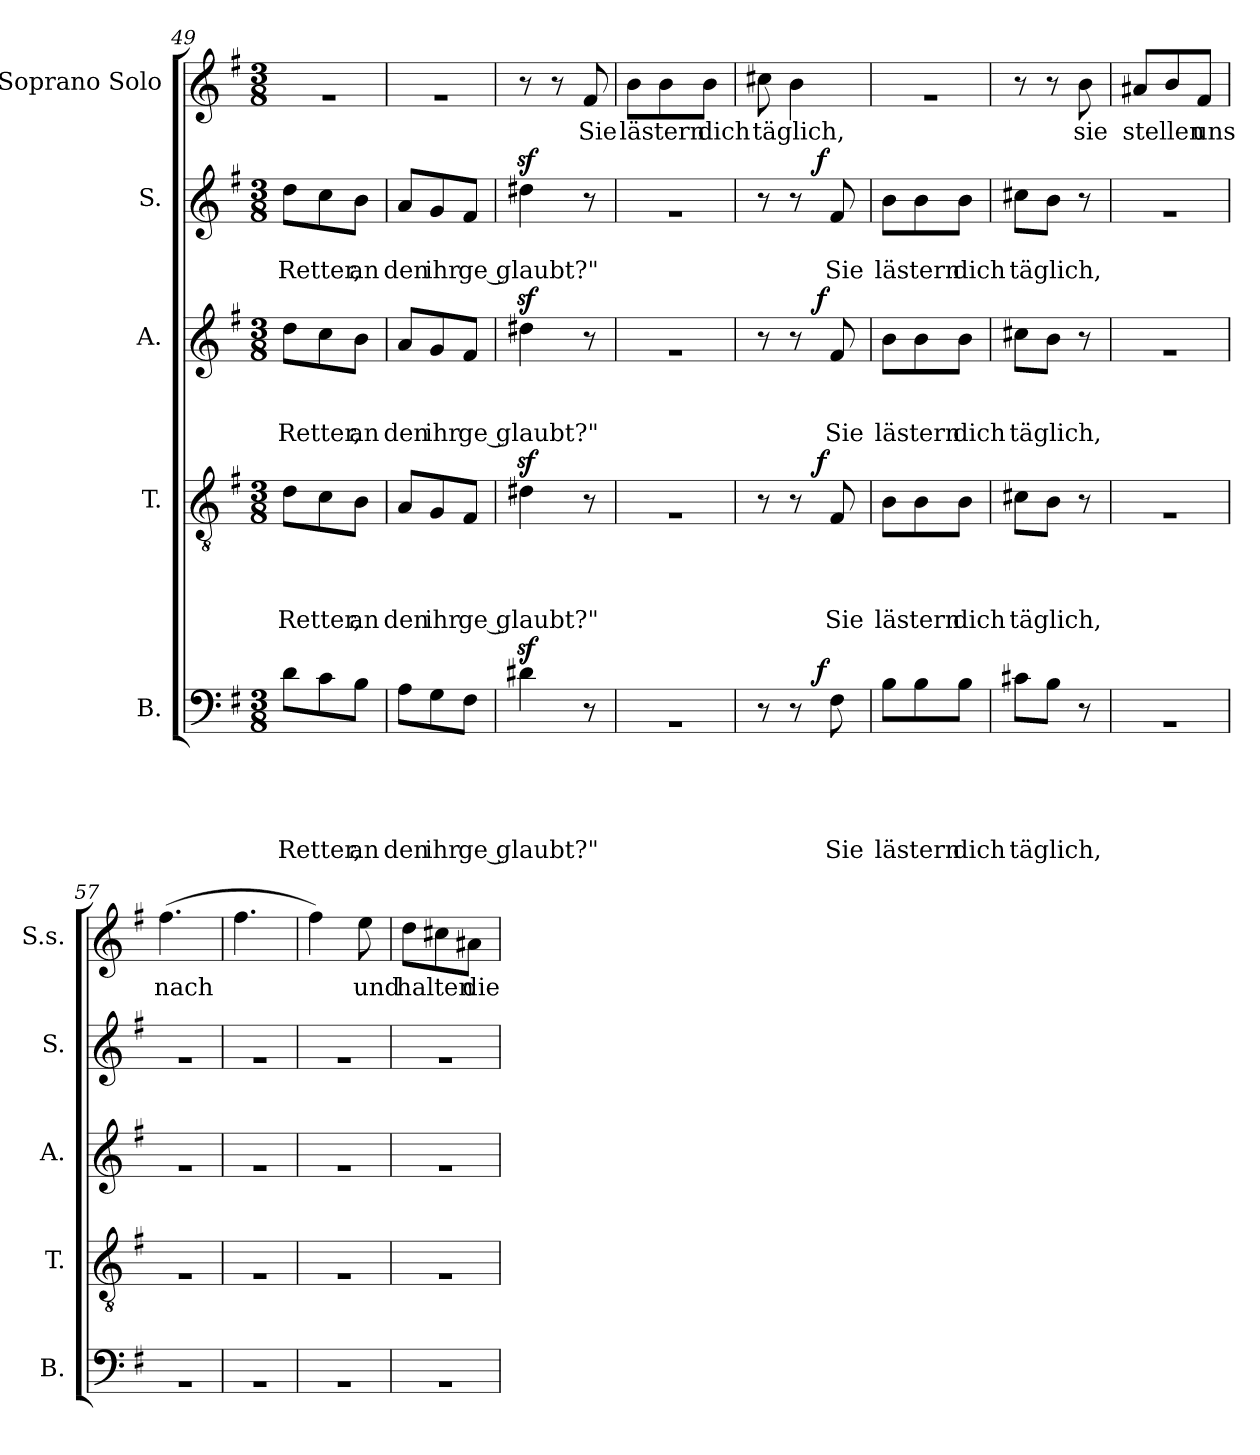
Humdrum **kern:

**kern	**text	**text	**text	**text	**text	**dynam	**kern	**text	**text	**text	**text	**dynam	**kern	**text	**text	**text	**dynam	**kern	**text	**text	**dynam	**kern	**text
*part5	*part5	*part5	*part5	*part5	*part5	*part5	*part4	*part4	*part4	*part4	*part4	*part4	*part3	*part3	*part3	*part3	*part3	*part2	*part2	*part2	*part2	*part1	*part1
*staff5	*staff5	*staff5	*staff5	*staff5	*staff5	*staff5	*staff4	*staff4	*staff4	*staff4	*staff4	*staff4	*staff3	*staff3	*staff3	*staff3	*staff3	*staff2	*staff2	*staff2	*staff2	*staff1	*staff1
*I"B.	*	*	*	*	*	*	*I"T.	*	*	*	*	*	*I"A.	*	*	*	*	*I"S.	*	*	*	*I"Soprano Solo	*
*I'B.	*	*	*	*	*	*	*I'T.	*	*	*	*	*	*I'A.	*	*	*	*	*I'S.	*	*	*	*I'S.s.	*
*clefF4	*	*	*	*	*	*	*clefGv2	*	*	*	*	*	*clefG2	*	*	*	*	*clefG2	*	*	*	*clefG2	*
*k[f#]	*	*	*	*	*	*	*k[f#]	*	*	*	*	*	*k[f#]	*	*	*	*	*k[f#]	*	*	*	*k[f#]	*
*G:	*	*	*	*	*	*	*G:	*	*	*	*	*	*G:	*	*	*	*	*G:	*	*	*	*G:	*
*M3/8	*	*	*	*	*	*	*M3/8	*	*	*	*	*	*M3/8	*	*	*	*	*M3/8	*	*	*	*M3/8	*
=49	=49	=49	=49	=49	=49	=49	=49	=49	=49	=49	=49	=49	=49	=49	=49	=49	=49	=49	=49	=49	=49	=49	=49
!	!	!	!	!	!LO:LY:b	!	!	!	!	!	!LO:LY:b	!	!	!	!	!LO:LY:b	!	!	!	!LO:LY:b	!	!LO:N:vis=1	!
8d\L	.	.	.	.	Retter,	.	8d\L	.	.	.	Retter,	.	8dd\L	.	.	Retter,	.	8dd\L	.	Retter,	.	4.ra	.
8c\	.	.	.	.	.	.	8c\	.	.	.	.	.	8cc\	.	.	.	.	8cc\	.	.	.	.	.
!	!	!	!	!	!LO:LY:b	!	!	!	!	!	!LO:LY:b	!	!	!	!	!LO:LY:b	!	!	!	!LO:LY:b	!	!	!
8B\J	.	.	.	.	an	.	8B\J	.	.	.	an	.	8b\J	.	.	an	.	8b\J	.	an	.	.	.
=50	=50	=50	=50	=50	=50	=50	=50	=50	=50	=50	=50	=50	=50	=50	=50	=50	=50	=50	=50	=50	=50	=50	=50
!	!	!	!	!	!LO:LY:b	!	!	!	!	!	!LO:LY:b	!	!	!	!	!LO:LY:b	!	!	!	!LO:LY:b	!	!LO:N:vis=1	!
8A\L	.	.	.	.	den	.	8A/L	.	.	.	den	.	8a/L	.	.	den	.	8a/L	.	den	.	4.ra	.
!	!	!	!	!	!LO:LY:b	!	!	!	!	!	!LO:LY:b	!	!	!	!	!LO:LY:b	!	!	!	!LO:LY:b	!	!	!
8G\	.	.	.	.	ihr	.	8G/	.	.	.	ihr	.	8g/	.	.	ihr	.	8g/	.	ihr	.	.	.
!	!	!	!	!	!LO:LY:b	!	!	!	!	!	!LO:LY:b	!	!	!	!	!LO:LY:b	!	!	!	!LO:LY:b	!	!	!
8F#\J	.	.	.	.	ge glaubt?"	.	8F#/J	.	.	.	ge glaubt?"	.	8f#/J	.	.	ge glaubt?"	.	8f#/J	.	ge glaubt?"	.	.	.
=51	=51	=51	=51	=51	=51	=51	=51	=51	=51	=51	=51	=51	=51	=51	=51	=51	=51	=51	=51	=51	=51	=51	=51
4d#Xz>\	.	.	.	.	.	.	4d#Xz>\	.	.	.	.	.	4dd#Xz>\	.	.	.	.	4dd#Xz>\	.	.	.	8r	.
.	.	.	.	.	.	.	.	.	.	.	.	.	.	.	.	.	.	.	.	.	.	8r	.
!	!	!	!	!	!	!	!	!	!	!	!	!	!	!	!	!	!	!	!	!	!	!	!LO:LY:b
8r	.	.	.	.	.	.	8r	.	.	.	.	.	8r	.	.	.	.	8r	.	.	.	8f#/	Sie
=52	=52	=52	=52	=52	=52	=52	=52	=52	=52	=52	=52	=52	=52	=52	=52	=52	=52	=52	=52	=52	=52	=52	=52
!LO:N:vis=1	!	!	!	!	!	!	!LO:N:vis=1	!	!	!	!	!	!LO:N:vis=1	!	!	!	!	!LO:N:vis=1	!	!	!	!	!LO:LY:b
4.rC	.	.	.	.	.	.	4.rA	.	.	.	.	.	4.ra	.	.	.	.	4.ra	.	.	.	8b\L	läs
!	!	!	!	!	!	!	!	!	!	!	!	!	!	!	!	!	!	!	!	!	!	!	!LO:LY:b
.	.	.	.	.	.	.	.	.	.	.	.	.	.	.	.	.	.	.	.	.	.	8b\	tern
!	!	!	!	!	!	!	!	!	!	!	!	!	!	!	!	!	!	!	!	!	!	!	!LO:LY:b
.	.	.	.	.	.	.	.	.	.	.	.	.	.	.	.	.	.	.	.	.	.	8b\J	dich
=53	=53	=53	=53	=53	=53	=53	=53	=53	=53	=53	=53	=53	=53	=53	=53	=53	=53	=53	=53	=53	=53	=53	=53
!	!	!	!	!	!	!	!	!	!	!	!	!	!	!	!	!	!	!	!	!	!	!	!LO:LY:b
*^	*	*	*	*	*	*	*^	*	*	*	*	*	*^	*	*	*	*	*^	*	*	*	*	*
8r	8..ryy	.	.	.	.	.	.	8r	8..ryy	.	.	.	.	.	8r	8..ryy	.	.	.	.	8r	8..ryy	.	.	.	8cc#X\	täglich,
8r	.	.	.	.	.	.	.	8r	.	.	.	.	.	.	8r	.	.	.	.	.	8r	.	.	.	.	4b\	.
!	!	!	!	!	!	!	!LO:DY:a	!	!	!	!	!	!	!LO:DY:a	!	!	!	!	!	!LO:DY:a	!	!	!	!	!LO:DY:a	!	!
.	8ryy	.	.	.	.	.	f	.	8ryy	.	.	.	.	f	.	8ryy	.	.	.	f	.	8ryy	.	.	f	.	.
!	!	!	!	!	!	!LO:LY:b	!	!	!	!	!	!	!LO:LY:b	!	!	!	!	!	!LO:LY:b	!	!	!	!	!LO:LY:b	!	!	!
8F#\	.	.	.	.	.	Sie	.	8F#/	.	.	.	.	Sie	.	8f#/	.	.	.	Sie	.	8f#/	.	.	Sie	.	.	.
.	32ryy	.	.	.	.	.	.	.	32ryy	.	.	.	.	.	.	32ryy	.	.	.	.	.	32ryy	.	.	.	.	.
=54	=54	=54	=54	=54	=54	=54	=54	=54	=54	=54	=54	=54	=54	=54	=54	=54	=54	=54	=54	=54	=54	=54	=54	=54	=54	=54	=54
!	!	!	!	!	!	!LO:LY:b	!	!	!	!	!	!	!LO:LY:b	!	!	!	!	!	!LO:LY:b	!	!	!	!	!LO:LY:b	!	!LO:N:vis=1	!
*v	*v	*	*	*	*	*	*	*	*	*	*	*	*	*	*v	*v	*	*	*	*	*v	*v	*	*	*	*	*
*	*	*	*	*	*	*	*v	*v	*	*	*	*	*	*	*	*	*	*	*	*	*	*	*	*
8B\L	.	.	.	.	läs	.	8B\L	.	.	.	läs	.	8b\L	.	.	läs	.	8b\L	.	läs	.	4.ra	.
!	!	!	!	!	!LO:LY:b	!	!	!	!	!	!LO:LY:b	!	!	!	!	!LO:LY:b	!	!	!	!LO:LY:b	!	!	!
8B\	.	.	.	.	tern	.	8B\	.	.	.	tern	.	8b\	.	.	tern	.	8b\	.	tern	.	.	.
!	!	!	!	!	!LO:LY:b	!	!	!	!	!	!LO:LY:b	!	!	!	!	!LO:LY:b	!	!	!	!LO:LY:b	!	!	!
8B\J	.	.	.	.	dich	.	8B\J	.	.	.	dich	.	8b\J	.	.	dich	.	8b\J	.	dich	.	.	.
=55	=55	=55	=55	=55	=55	=55	=55	=55	=55	=55	=55	=55	=55	=55	=55	=55	=55	=55	=55	=55	=55	=55	=55
!	!	!	!	!	!LO:LY:b	!	!	!	!	!	!LO:LY:b	!	!	!	!	!LO:LY:b	!	!	!	!LO:LY:b	!	!	!
8c#X\L	.	.	.	.	täglich,	.	8c#X\L	.	.	.	täglich,	.	8cc#X\L	.	.	täglich,	.	8cc#X\L	.	täglich,	.	8r	.
8B\J	.	.	.	.	.	.	8B\J	.	.	.	.	.	8b\J	.	.	.	.	8b\J	.	.	.	8r	.
!	!	!	!	!	!	!	!	!	!	!	!	!	!	!	!	!	!	!	!	!	!	!	!LO:LY:b
8r	.	.	.	.	.	.	8r	.	.	.	.	.	8r	.	.	.	.	8r	.	.	.	8b\	sie
=56	=56	=56	=56	=56	=56	=56	=56	=56	=56	=56	=56	=56	=56	=56	=56	=56	=56	=56	=56	=56	=56	=56	=56
!LO:N:vis=1	!	!	!	!	!	!	!LO:N:vis=1	!	!	!	!	!	!LO:N:vis=1	!	!	!	!	!LO:N:vis=1	!	!	!	!	!LO:LY:b
4.rC	.	.	.	.	.	.	4.rA	.	.	.	.	.	4.ra	.	.	.	.	4.ra	.	.	.	8a#X/L	stellen
.	.	.	.	.	.	.	.	.	.	.	.	.	.	.	.	.	.	.	.	.	.	8b/	.
!	!	!	!	!	!	!	!	!	!	!	!	!	!	!	!	!	!	!	!	!	!	!	!LO:LY:b
.	.	.	.	.	.	.	.	.	.	.	.	.	.	.	.	.	.	.	.	.	.	8f#/J	uns
=57	=57	=57	=57	=57	=57	=57	=57	=57	=57	=57	=57	=57	=57	=57	=57	=57	=57	=57	=57	=57	=57	=57	=57
!LO:N:vis=1	!	!	!	!	!	!	!LO:N:vis=1	!	!	!	!	!	!LO:N:vis=1	!	!	!	!	!LO:N:vis=1	!	!	!	!	!LO:LY:b
4.rC	.	.	.	.	.	.	4.rA	.	.	.	.	.	4.ra	.	.	.	.	4.ra	.	.	.	(>4.ff#\	nach
!!LO:LB:g=z
=58	=58	=58	=58	=58	=58	=58	=58	=58	=58	=58	=58	=58	=58	=58	=58	=58	=58	=58	=58	=58	=58	=58	=58
!LO:N:vis=1	!	!	!	!	!	!	!LO:N:vis=1	!	!	!	!	!	!LO:N:vis=1	!	!	!	!	!LO:N:vis=1	!	!	!	!	!
4.rC	.	.	.	.	.	.	4.rA	.	.	.	.	.	4.ra	.	.	.	.	4.ra	.	.	.	4.ff#\	.
=59	=59	=59	=59	=59	=59	=59	=59	=59	=59	=59	=59	=59	=59	=59	=59	=59	=59	=59	=59	=59	=59	=59	=59
!LO:N:vis=1	!	!	!	!	!	!	!LO:N:vis=1	!	!	!	!	!	!LO:N:vis=1	!	!	!	!	!LO:N:vis=1	!	!	!	!	!
4.rC	.	.	.	.	.	.	4.rA	.	.	.	.	.	4.ra	.	.	.	.	4.ra	.	.	.	4ff#\)	.
!	!	!	!	!	!	!	!	!	!	!	!	!	!	!	!	!	!	!	!	!	!	!	!LO:LY:b
.	.	.	.	.	.	.	.	.	.	.	.	.	.	.	.	.	.	.	.	.	.	8ee\	und
=60	=60	=60	=60	=60	=60	=60	=60	=60	=60	=60	=60	=60	=60	=60	=60	=60	=60	=60	=60	=60	=60	=60	=60
!LO:N:vis=1	!	!	!	!	!	!	!LO:N:vis=1	!	!	!	!	!	!LO:N:vis=1	!	!	!	!	!LO:N:vis=1	!	!	!	!	!LO:LY:b
4.rC	.	.	.	.	.	.	4.rA	.	.	.	.	.	4.ra	.	.	.	.	4.ra	.	.	.	8dd\L	halten
.	.	.	.	.	.	.	.	.	.	.	.	.	.	.	.	.	.	.	.	.	.	8cc#X\	.
!	!	!	!	!	!	!	!	!	!	!	!	!	!	!	!	!	!	!	!	!	!	!	!LO:LY:b
.	.	.	.	.	.	.	.	.	.	.	.	.	.	.	.	.	.	.	.	.	.	8a#X\J	die
=	=	=	=	=	=	=	=	=	=	=	=	=	=	=	=	=	=	=	=	=	=	=	=
*-	*-	*-	*-	*-	*-	*-	*-	*-	*-	*-	*-	*-	*-	*-	*-	*-	*-	*-	*-	*-	*-	*-	*-
